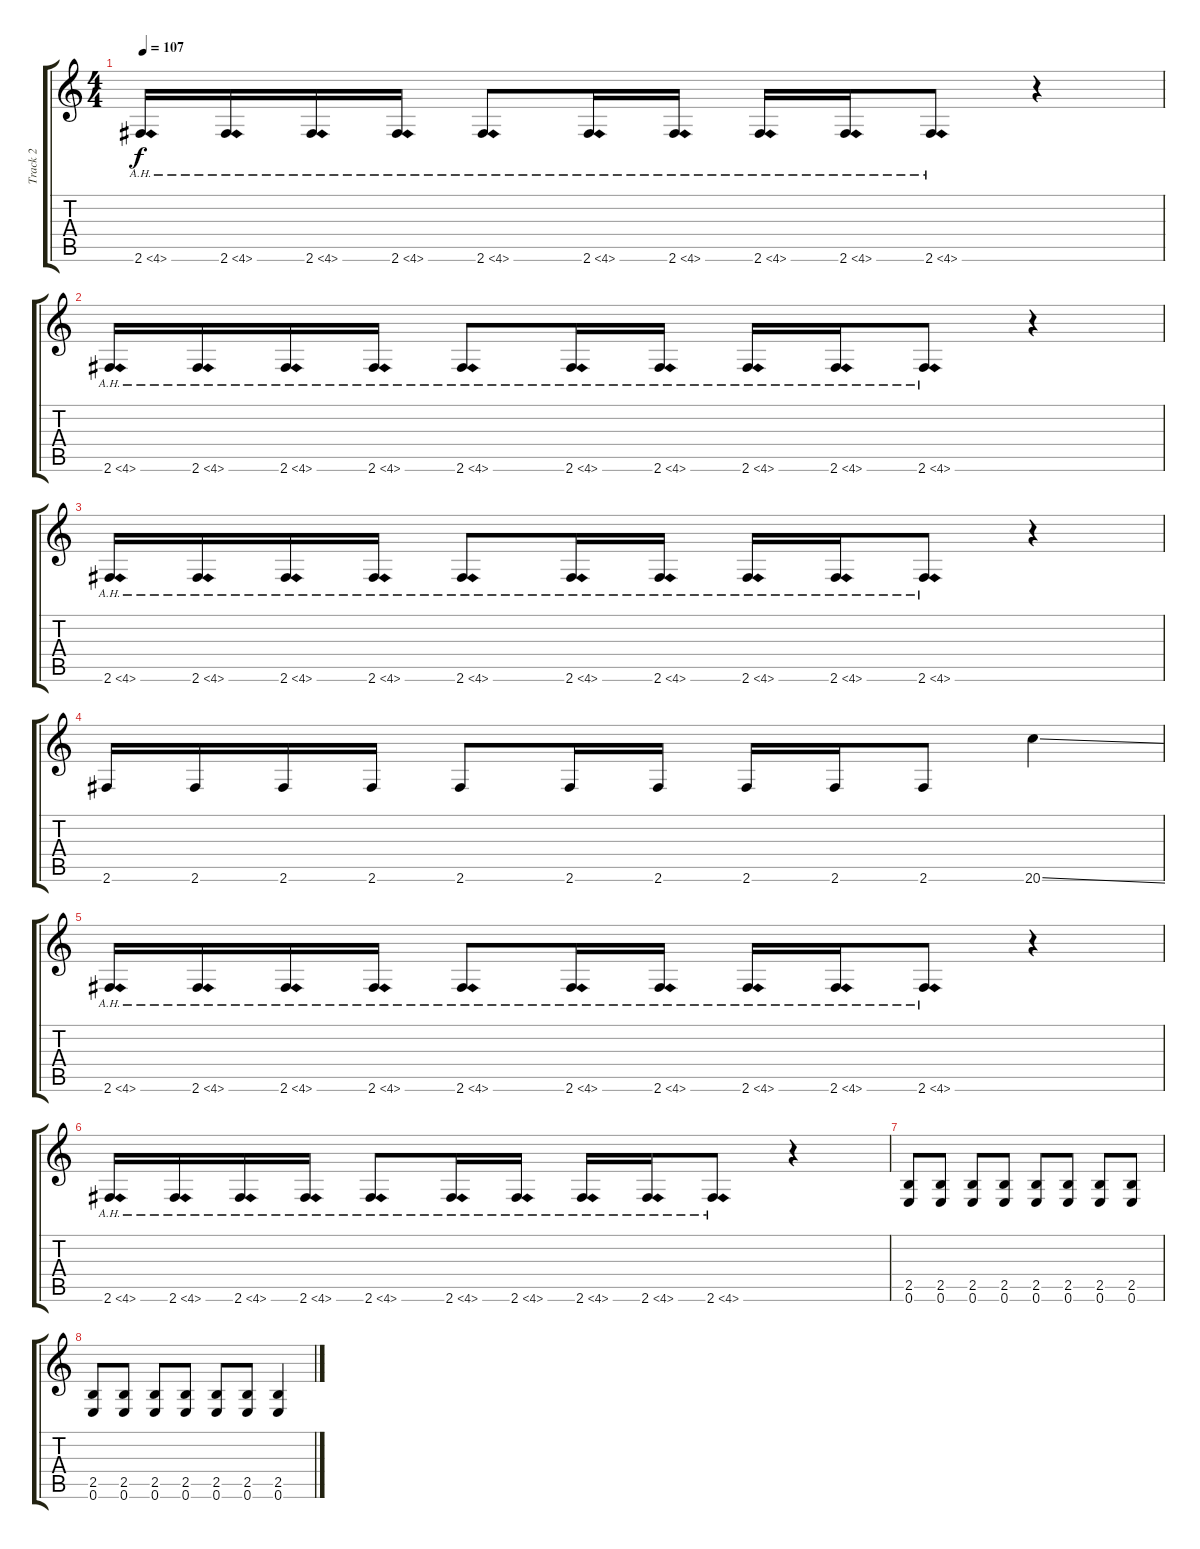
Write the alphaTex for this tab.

\track ("Track 2" "Track 2") {instrument distortionguitar}
\staff {score tabs}
\tuning (E4 B3 G3 D3 A2 E2) {hide}
\ts (4 4)
\tempo 107
\clef g2
\ks c
2.6{ah 2}.16{dy f} 2.6{ah 2}.16 2.6{ah 2}.16 2.6{ah 2}.16 2.6{ah 2}.8 2.6{ah 2}.16 2.6{ah 2}.16 2.6{ah 2}.16 2.6{ah 2}.16 2.6{ah 2}.8 r.4 |
2.6{ah 2}.16 2.6{ah 2}.16 2.6{ah 2}.16 2.6{ah 2}.16 2.6{ah 2}.8 2.6{ah 2}.16 2.6{ah 2}.16 2.6{ah 2}.16 2.6{ah 2}.16 2.6{ah 2}.8 r.4 |
2.6{ah 2}.16 2.6{ah 2}.16 2.6{ah 2}.16 2.6{ah 2}.16 2.6{ah 2}.8 2.6{ah 2}.16 2.6{ah 2}.16 2.6{ah 2}.16 2.6{ah 2}.16 2.6{ah 2}.8 r.4 |
2.6.16 2.6.16 2.6.16 2.6.16 2.6.8 2.6.16 2.6.16 2.6.16 2.6.16 2.6.8 20.6{ss}.4 |
2.6{ah 2}.16 2.6{ah 2}.16 2.6{ah 2}.16 2.6{ah 2}.16 2.6{ah 2}.8 2.6{ah 2}.16 2.6{ah 2}.16 2.6{ah 2}.16 2.6{ah 2}.16 2.6{ah 2}.8 r.4 |
2.6{ah 2}.16 2.6{ah 2}.16 2.6{ah 2}.16 2.6{ah 2}.16 2.6{ah 2}.8 2.6{ah 2}.16 2.6{ah 2}.16 2.6{ah 2}.16 2.6{ah 2}.16 2.6{ah 2}.8 r.4 |
(2.5 0.6).8 (2.5 0.6).8{instrument electricguitarmuted} (2.5 0.6).8 (2.5 0.6).8{instrument distortionguitar} (2.5 0.6).8 (2.5 0.6).8{instrument electricguitarmuted} (2.5 0.6).8 (2.5 0.6).8{instrument electricguitarmuted} |
(2.5 0.6).8 (2.5 0.6).8{instrument electricguitarmuted} (2.5 0.6).8 (2.5 0.6).8 (2.5 0.6).8{instrument distortionguitar} (2.5 0.6).8 (2.5 0.6).4
